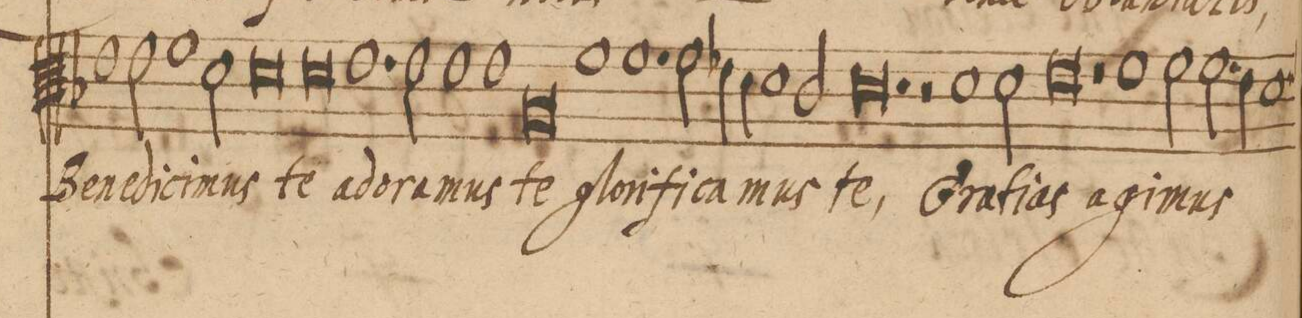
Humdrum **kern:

**kern	**text
*I"ALTVS	*
*clefC3	*
*k[b-]	*
*met(C|)	*
*M2/1	*
1e	Be-
=15-	=15-
2e\	-ne-
1f	-di-
2d\	-ci-
=16-	=16-
0d	-mus
=17-	=17-
0d	te
=18-	=18-
1.e	a-
2e\	-do-
=19-	=19-
1e	-ra-
1e	-mus
=20-	=20-
0A	te
=21-	=21-
1f	glo-
1.f	-ri-
=22-	=22-
2f\	-fi-
4e-X\	-ca-
4d\	.
1d\	.
=23-	=23-
2c/	-mus
0.d	te,
=24-	=24-
=25-	=25-
2r	.
1d	Gra-
2d\	-ti-
=26-	=26-
0eny	-as
=27-	=27-
2r	.
1f	a-
2f\	-gi-
=28-	=28-
2.f\	-mus
4e\	.
1d	.
=29-	=29-
*-	*-
